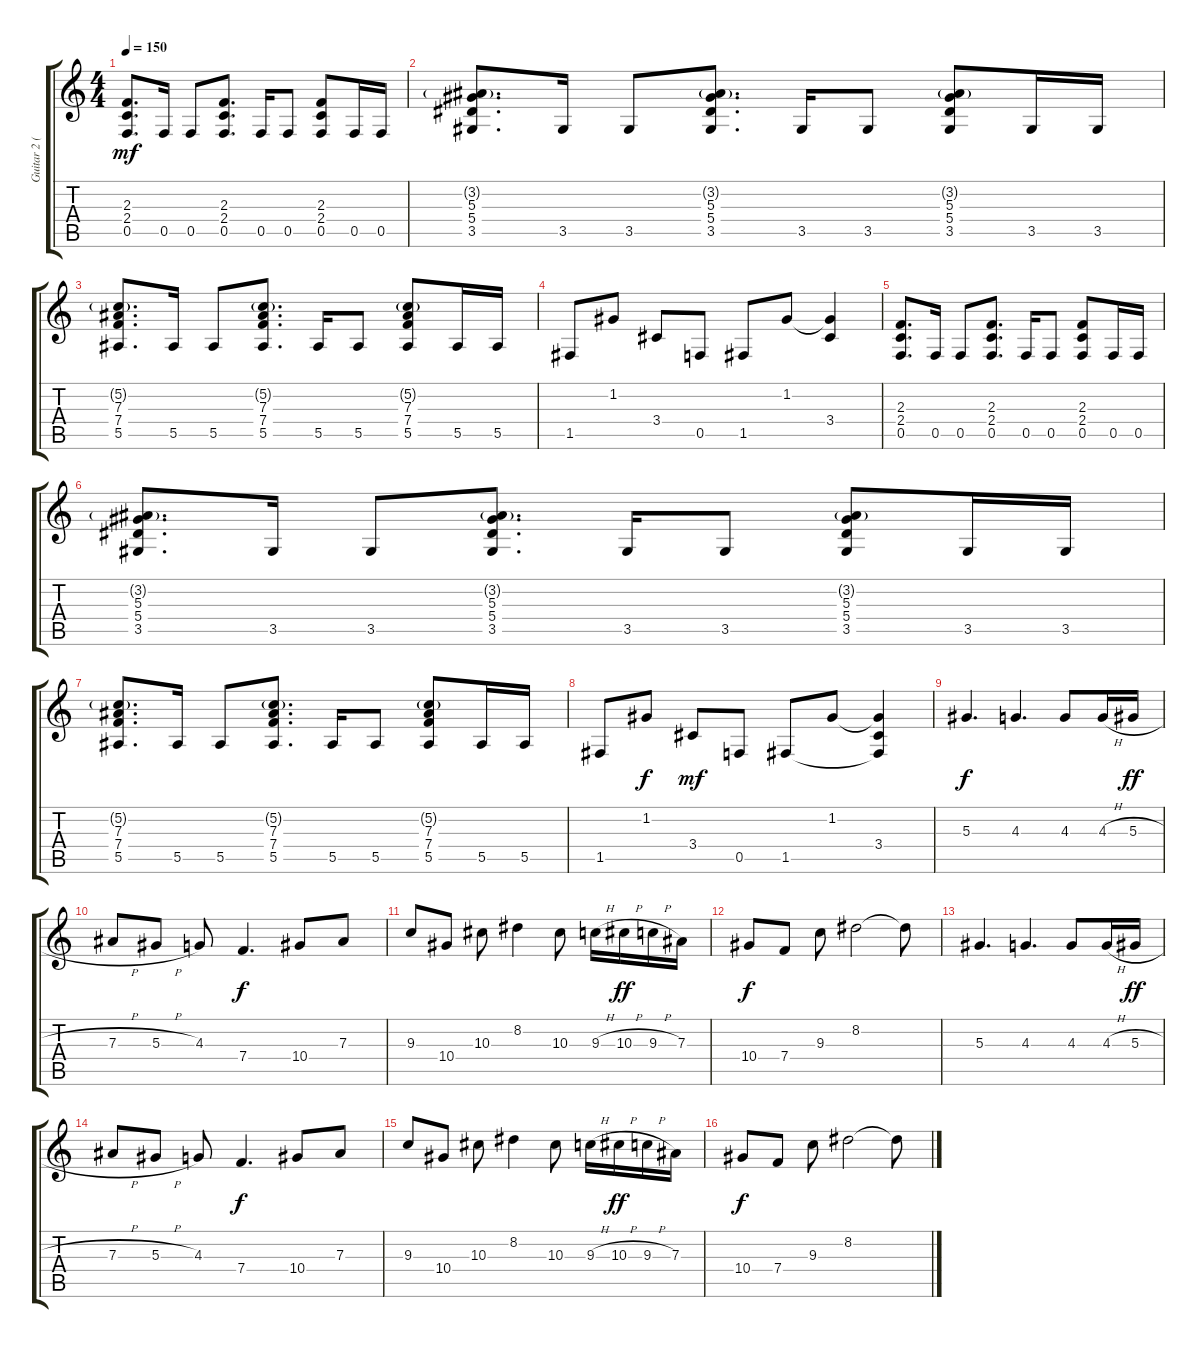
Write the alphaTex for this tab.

\track ("Guitar 2 (Lead)" "Guitar 2 (") {instrument distortionguitar}
\staff {score tabs}
\tuning (C4 G3 Eb3 Bb2 F2 C2) {hide}
\ts (4 4)
\tempo 150
\clef g2
\ks c
(2.3 2.4 0.5).8{d dy mf} 0.5.16 0.5.8 (2.3 2.4 0.5).8{d} 0.5.16 0.5.8 (2.3 2.4 0.5).8 0.5.16 0.5.16 |
(3.2{g} 5.3 5.4 3.5).8{d} 3.5.16 3.5.8 (3.2{g} 5.3 5.4 3.5).8{d} 3.5.16 3.5.8 (3.2{g} 5.3 5.4 3.5).8 3.5.16 3.5.16 |
(5.2{g} 7.3 7.4 5.5).8{d} 5.5.16 5.5.8 (5.2{g} 7.3 7.4 5.5).8{d} 5.5.16 5.5.8 (5.2{g} 7.3 7.4 5.5).8 5.5.16 5.5.16 |
1.5.8 1.2.8 3.4.8 0.5.8 1.5.8 1.2.8 (1.2{t} 3.4).4 |
(2.3 2.4 0.5).8{d} 0.5.16 0.5.8 (2.3 2.4 0.5).8{d} 0.5.16 0.5.8 (2.3 2.4 0.5).8 0.5.16 0.5.16 |
(3.2{g} 5.3 5.4 3.5).8{d} 3.5.16 3.5.8 (3.2{g} 5.3 5.4 3.5).8{d} 3.5.16 3.5.8 (3.2{g} 5.3 5.4 3.5).8 3.5.16 3.5.16 |
(5.2{g} 7.3 7.4 5.5).8{d} 5.5.16 5.5.8 (5.2{g} 7.3 7.4 5.5).8{d} 5.5.16 5.5.8 (5.2{g} 7.3 7.4 5.5).8 5.5.16 5.5.16 |
1.5.8 1.2.8{dy f} 3.4.8{dy mf} 0.5.8 1.5.8 1.2.8 (1.2{t} 3.4 1.5{t}).4 |
5.3.4{d dy f} 4.3.4{d} 4.3.8 4.3{h}.16 5.3{h}.16{dy ff} |
7.3{h}.8 5.3{h}.8 4.3.8 7.4.4{d dy f} 10.4.8 7.3.8 |
9.3.8 10.4.8 10.3.8 8.2.4 10.3.8 9.3{h}.16 10.3{h}.16{dy ff} 9.3{h}.16 7.3.16 |
10.4.8{dy f} 7.4.8 9.3.8 8.2.2 8.2{t}.8 |
5.3.4{d} 4.3.4{d} 4.3.8 4.3{h}.16 5.3{h}.16{dy ff} |
7.3{h}.8 5.3{h}.8 4.3.8 7.4.4{d dy f} 10.4.8 7.3.8 |
9.3.8 10.4.8 10.3.8 8.2.4 10.3.8 9.3{h}.16 10.3{h}.16{dy ff} 9.3{h}.16 7.3.16 |
10.4.8{dy f} 7.4.8 9.3.8 8.2.2 8.2{t}.8
